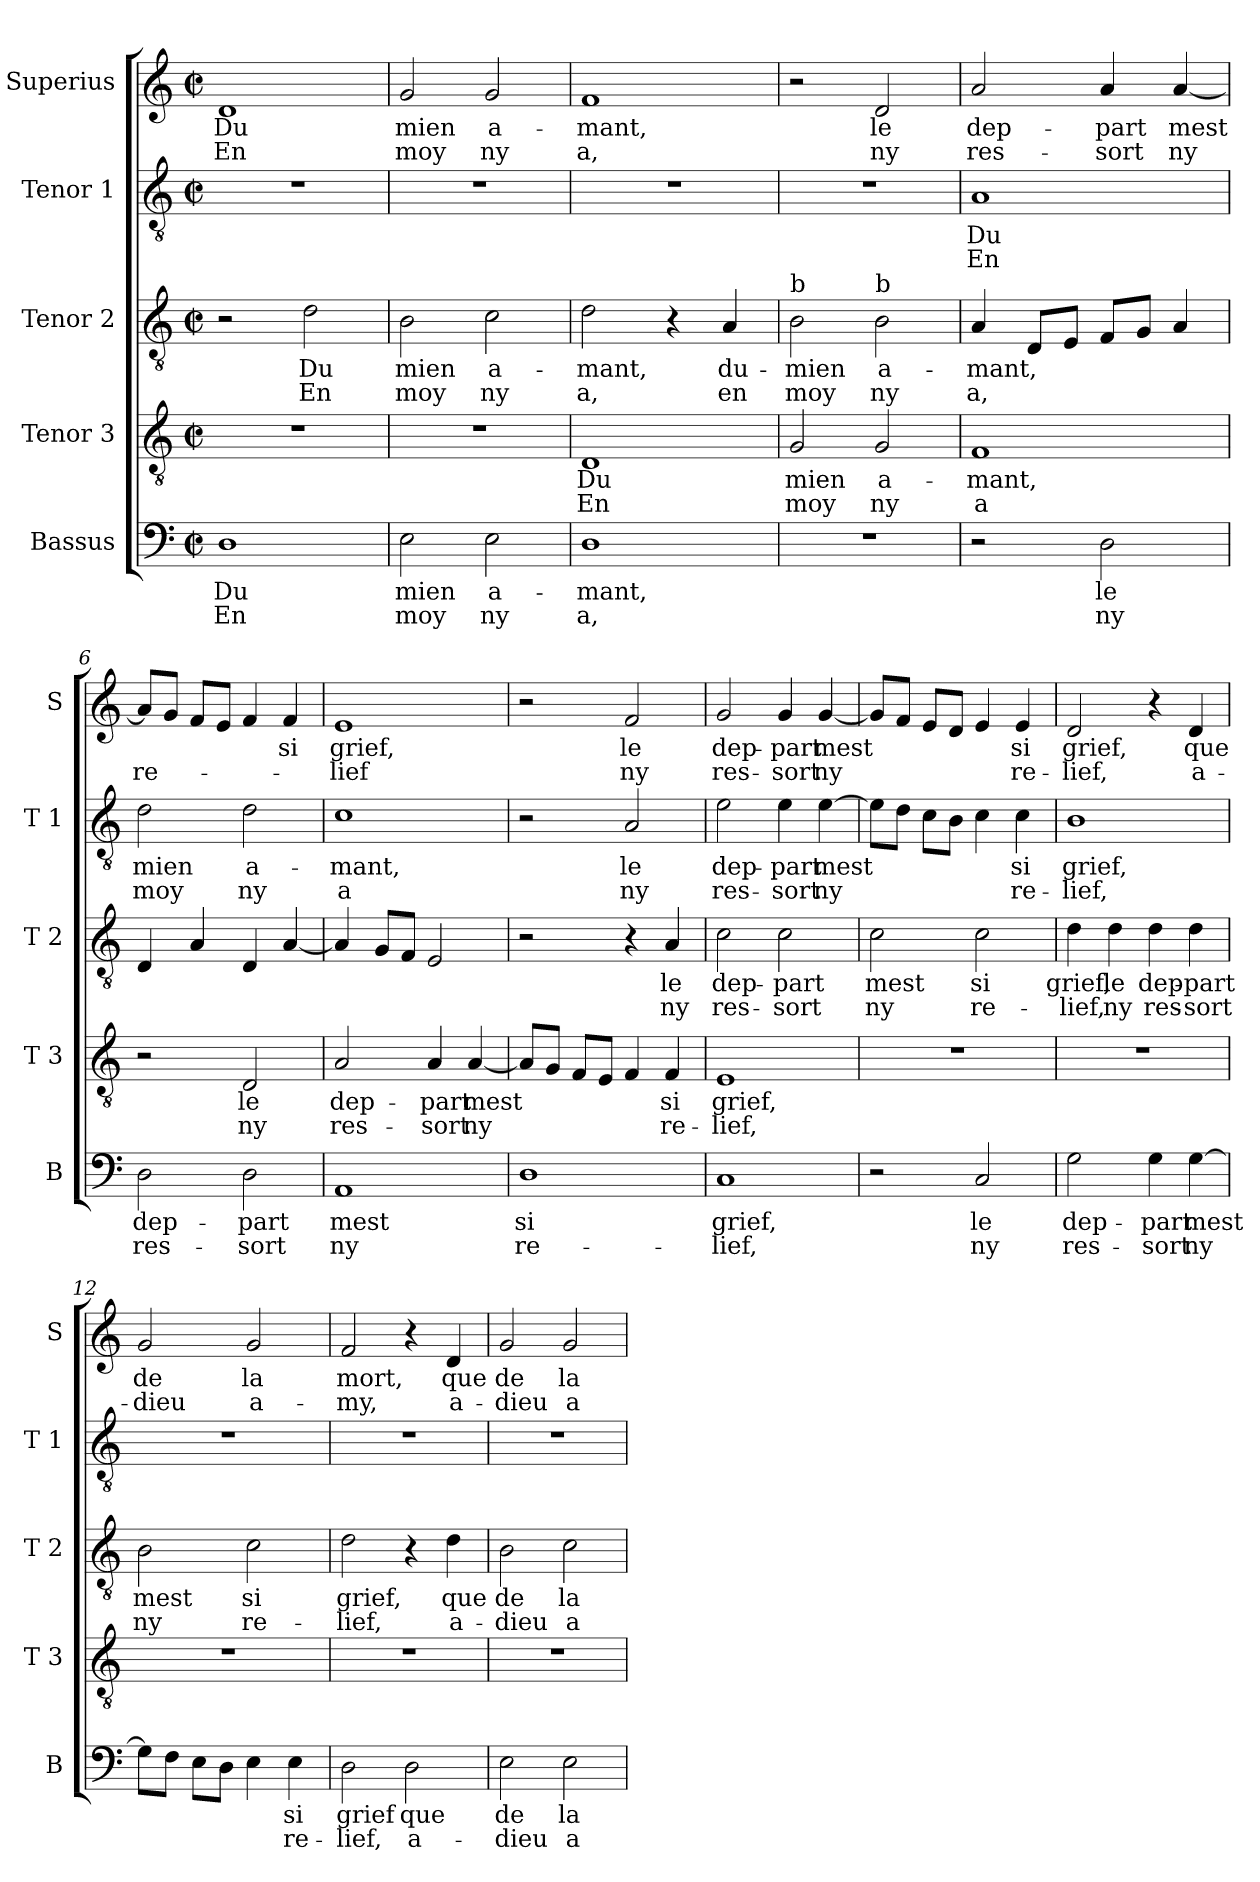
**kern	**text	**text	**kern	**text	**text	**kern	**text	**text	**kern	**text	**text	**kern	**text	**text
*part5	*part5	*part5	*part4	*part4	*part4	*part3	*part3	*part3	*part2	*part2	*part2	*part1	*part1	*part1
*staff5	*staff5	*staff5	*staff4	*staff4	*staff4	*staff3	*staff3	*staff3	*staff2	*staff2	*staff2	*staff1	*staff1	*staff1
*I"Bassus	*	*	*I"Tenor 3	*	*	*I"Tenor 2	*	*	*I"Tenor 1	*	*	*I"Superius	*	*
*I'B	*	*	*I'T 3	*	*	*I'T 2	*	*	*I'T 1	*	*	*I'S	*	*
*clefF4	*	*	*clefGv2	*	*	*clefGv2	*	*	*clefGv2	*	*	*clefG2	*	*
*k[]	*	*	*k[]	*	*	*k[]	*	*	*k[]	*	*	*k[]	*	*
*C:	*	*	*C:	*	*	*C:	*	*	*C:	*	*	*C:	*	*
*M2/2	*	*	*M2/2	*	*	*M2/2	*	*	*M2/2	*	*	*M2/2	*	*
*met(c|)	*	*	*met(c|)	*	*	*met(c|)	*	*	*met(c|)	*	*	*met(c|)	*	*
=1	=1	=1	=1	=1	=1	=1	=1	=1	=1	=1	=1	=1	=1	=1
1D	Du	En	1r	.	.	2r	.	.	1r	.	.	1d	Du	En
.	.	.	.	.	.	2d\	Du	En	.	.	.	.	.	.
=2	=2	=2	=2	=2	=2	=2	=2	=2	=2	=2	=2	=2	=2	=2
2E\	mien	moy	1r	.	.	2B\	mien	moy	1r	.	.	2g/	mien	moy
2E\	a-	ny	.	.	.	2c\	a-	ny	.	.	.	2g/	a-	ny
=3	=3	=3	=3	=3	=3	=3	=3	=3	=3	=3	=3	=3	=3	=3
1D	-mant,	a,	1D	Du	En	2d\	-mant,	a,	1r	.	.	1f	-mant,	a,
.	.	.	.	.	.	4r	.	.	.	.	.	.	.	.
.	.	.	.	.	.	4A/	du-	en	.	.	.	.	.	.
=4	=4	=4	=4	=4	=4	=4	=4	=4	=4	=4	=4	=4	=4	=4
!	!	!	!	!	!	!LO:TX:a:t=b	!	!	!	!	!	!	!	!
1r	.	.	2G/	mien	moy	2B\	-mien	moy	1r	.	.	2r	.	.
!	!	!	!	!	!	!LO:TX:a:t=b	!	!	!	!	!	!	!	!
.	.	.	2G/	a-	ny	2B\	a-	ny	.	.	.	2d/	le	ny
=5	=5	=5	=5	=5	=5	=5	=5	=5	=5	=5	=5	=5	=5	=5
2r	.	.	1F	-mant,	a	4A/	-mant,	a,	1A	Du	En	2a/	dep-	res-
.	.	.	.	.	.	8D/L	.	.	.	.	.	.	.	.
.	.	.	.	.	.	8E/J	.	.	.	.	.	.	.	.
2D\	le	ny	.	.	.	8F/L	.	.	.	.	.	4a/	-part	-sort
.	.	.	.	.	.	8G/J	.	.	.	.	.	.	.	.
.	.	.	.	.	.	4A/	.	.	.	.	.	[4a/	mest	ny
!!LO:LB:g=z
=6	=6	=6	=6	=6	=6	=6	=6	=6	=6	=6	=6	=6	=6	=6
2D\	dep-	res-	2r	.	.	4D/	.	.	2d\	mien	moy	8a/L]	.	re-
.	.	.	.	.	.	.	.	.	.	.	.	8g/J	.	.
.	.	.	.	.	.	4A/	.	.	.	.	.	8f/L	.	.
.	.	.	.	.	.	.	.	.	.	.	.	8e/J	.	.
2D\	-part	-sort	2D/	le	ny	4D/	.	.	2d\	a-	ny	4f/	.	.
.	.	.	.	.	.	[4A/	.	.	.	.	.	4f/	si	.
=7	=7	=7	=7	=7	=7	=7	=7	=7	=7	=7	=7	=7	=7	=7
1AA	mest	ny	2A/	dep-	res-	4A/]	.	.	1c	-mant,	a	1e	grief,	-lief
.	.	.	.	.	.	8G/L	.	.	.	.	.	.	.	.
.	.	.	.	.	.	8F/J	.	.	.	.	.	.	.	.
.	.	.	4A/	-part	-sort	2E/	.	.	.	.	.	.	.	.
.	.	.	[4A/	mest	ny	.	.	.	.	.	.	.	.	.
=8	=8	=8	=8	=8	=8	=8	=8	=8	=8	=8	=8	=8	=8	=8
1D	si	re-	8A/L]	.	.	2r	.	.	2r	.	.	2r	.	.
.	.	.	8G/J	.	.	.	.	.	.	.	.	.	.	.
.	.	.	8F/L	.	.	.	.	.	.	.	.	.	.	.
.	.	.	8E/J	.	.	.	.	.	.	.	.	.	.	.
.	.	.	4F/	.	.	4r	.	.	2A/	le	ny	2f/	le	ny
.	.	.	4F/	si	re-	4A/	le	ny	.	.	.	.	.	.
=9	=9	=9	=9	=9	=9	=9	=9	=9	=9	=9	=9	=9	=9	=9
1C	grief,	-lief,	1E	grief,	-lief,	2c\	dep-	res-	2e\	dep-	res-	2g/	dep-	res-
.	.	.	.	.	.	2c\	-part	-sort	4e\	-part	-sort	4g/	-part	-sort
.	.	.	.	.	.	.	.	.	[4e\	mest	ny	[4g/	mest	ny
=10	=10	=10	=10	=10	=10	=10	=10	=10	=10	=10	=10	=10	=10	=10
2r	.	.	1r	.	.	2c\	mest	ny	8e\L]	.	.	8g/L]	.	.
.	.	.	.	.	.	.	.	.	8d\J	.	.	8f/J	.	.
.	.	.	.	.	.	.	.	.	8c\L	.	.	8e/L	.	.
.	.	.	.	.	.	.	.	.	8B\J	.	.	8d/J	.	.
2C/	le	ny	.	.	.	2c\	si	re-	4c\	.	.	4e/	.	.
.	.	.	.	.	.	.	.	.	4c\	si	re-	4e/	si	re-
=11	=11	=11	=11	=11	=11	=11	=11	=11	=11	=11	=11	=11	=11	=11
2G\	dep-	res-	1r	.	.	4d\	grief,	-lief,	1B	grief,	-lief,	2d/	grief,	-lief,
.	.	.	.	.	.	4d\	le	ny	.	.	.	.	.	.
4G\	-part	-sort	.	.	.	4d\	dep-	res-	.	.	.	4r	.	.
[4G\	mest	ny	.	.	.	4d\	-part	-sort	.	.	.	4d/	que	a-
!!LO:PB:g=z
=12	=12	=12	=12	=12	=12	=12	=12	=12	=12	=12	=12	=12	=12	=12
8G\L]	.	.	1r	.	.	2B\	mest	ny	1r	.	.	2g/	de	-dieu
8F\J	.	.	.	.	.	.	.	.	.	.	.	.	.	.
8E\L	.	.	.	.	.	.	.	.	.	.	.	.	.	.
8D\J	.	.	.	.	.	.	.	.	.	.	.	.	.	.
4E\	.	.	.	.	.	2c\	si	re-	.	.	.	2g/	la	a-
4E\	si	re-	.	.	.	.	.	.	.	.	.	.	.	.
=13	=13	=13	=13	=13	=13	=13	=13	=13	=13	=13	=13	=13	=13	=13
2D\	grief	-lief,	1r	.	.	2d\	grief,	-lief,	1r	.	.	2f/	mort,	-my,
2D\	que	a-	.	.	.	4r	.	.	.	.	.	4r	.	.
.	.	.	.	.	.	4d\	que	a-	.	.	.	4d/	que	a-
=14	=14	=14	=14	=14	=14	=14	=14	=14	=14	=14	=14	=14	=14	=14
2E\	de	-dieu	1r	.	.	2B\	de	-dieu	1r	.	.	2g/	de	-dieu
2E\	la	a-	.	.	.	2c\	la	a-	.	.	.	2g/	la	a-
=	=	=	=	=	=	=	=	=	=	=	=	=	=	=
*-	*-	*-	*-	*-	*-	*-	*-	*-	*-	*-	*-	*-	*-	*-
